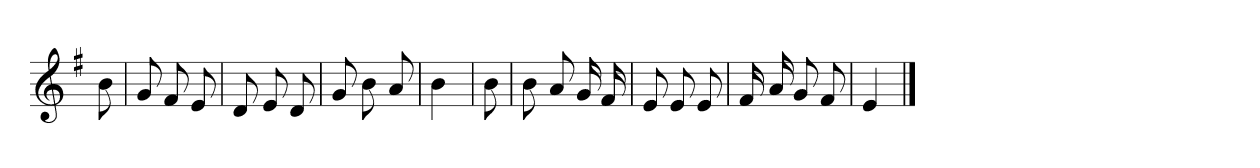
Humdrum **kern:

**kern
*part1
*staff1
*clefG2
*k[f#]
*e:
=
8b
=1
8g
8f#
8e
=2
8d
8e
8d
=3
8g
8b
8a
=4
4b
=5
8b
=6
8b
8a
16g
16f#
=7
8e
8e
8e
=8
16f#
16a
8g
8f#
=9
4e
==
*-
